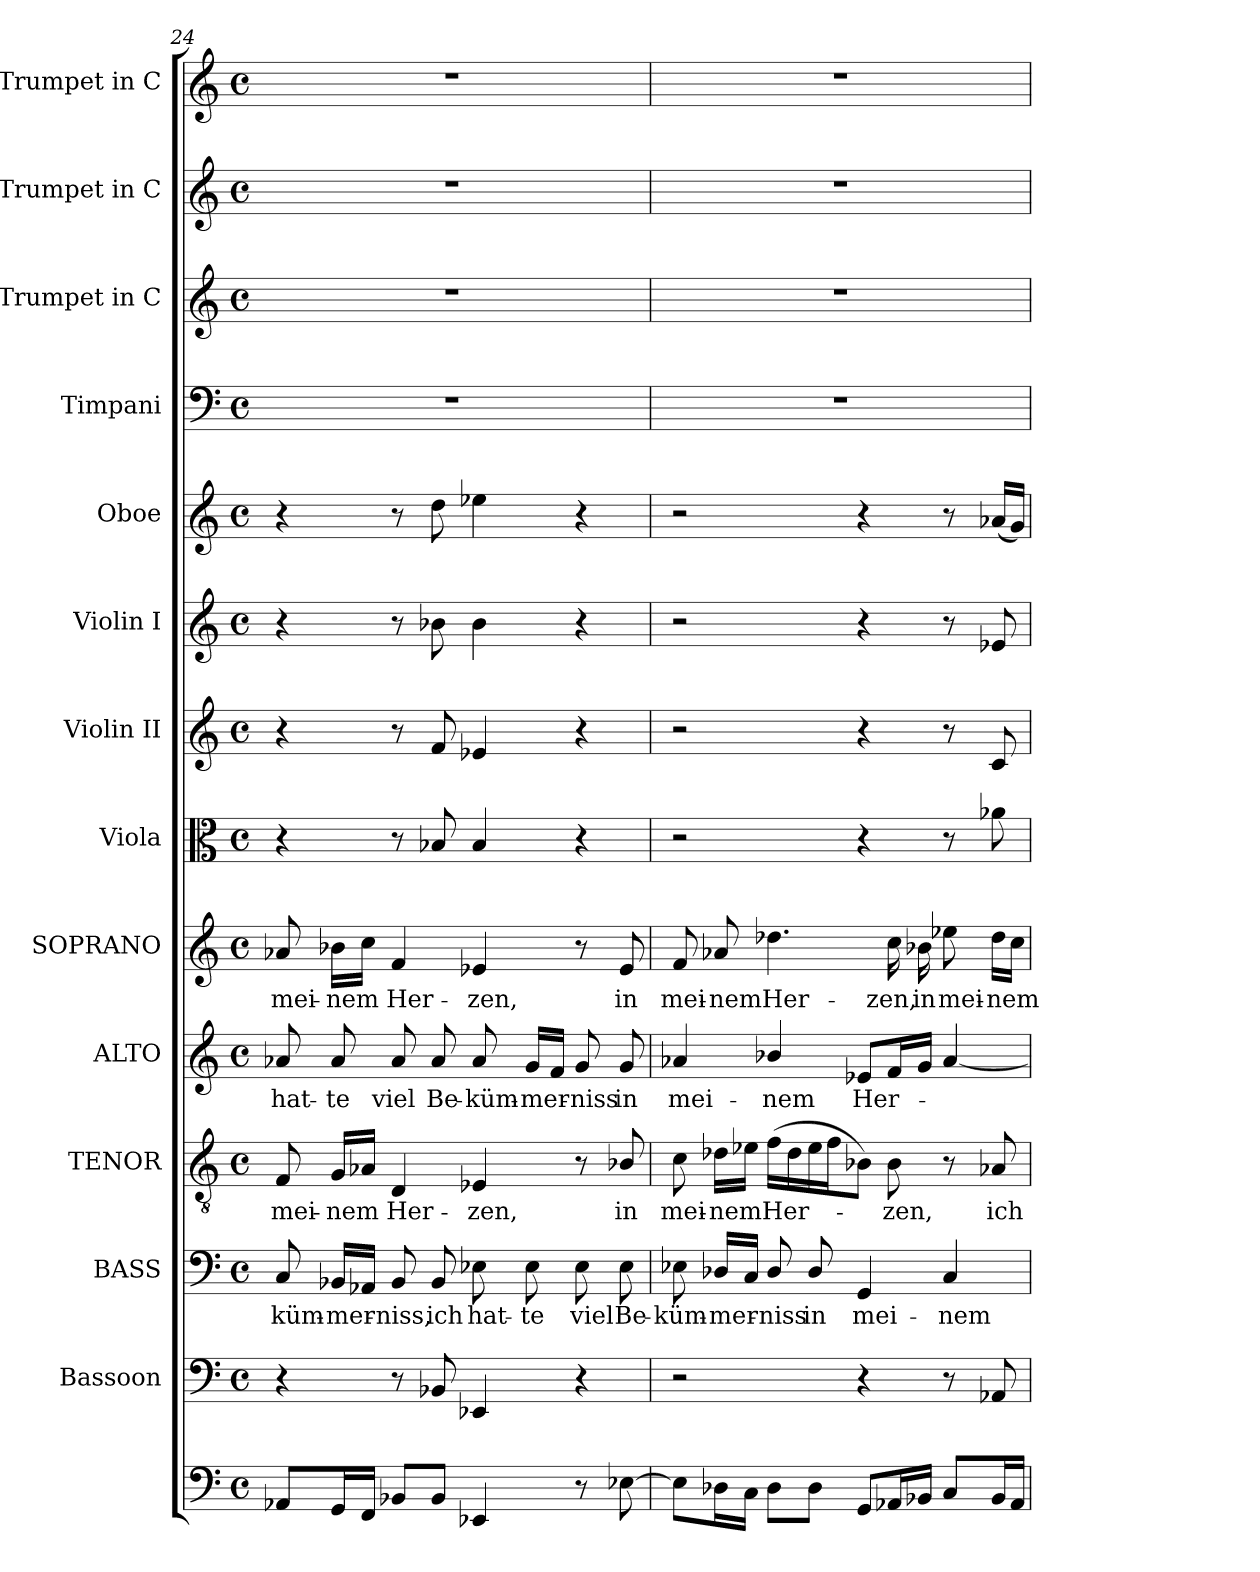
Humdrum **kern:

**kern	**kern	**kern	**text	**kern	**text	**kern	**text	**kern	**text	**kern	**kern	**kern	**kern	**kern	**kern	**kern	**kern
*part14	*part13	*part12	*part12	*part11	*part11	*part10	*part10	*part9	*part9	*part8	*part7	*part6	*part5	*part4	*part3	*part2	*part1
*staff14	*staff13	*staff12	*staff12	*staff11	*staff11	*staff10	*staff10	*staff9	*staff9	*staff8	*staff7	*staff6	*staff5	*staff4	*staff3	*staff2	*staff1
*	*I"Bassoon	*I"BASS	*	*I"TENOR	*	*I"ALTO	*	*I"SOPRANO	*	*I"Viola	*I"Violin II	*I"Violin I	*I"Oboe	*I"Timpani	*I"Trumpet in C	*I"Trumpet in C	*I"Trumpet in C
*	*	*	*	*	*	*I'Alto	*	*I'Soprano	*	*I'Viola	*I'Violin II	*I'Violin I	*I'Oboe	*I'Timp.	*	*	*
*clefF4	*clefF4	*clefF4	*	*clefGv2	*	*clefG2	*	*clefG2	*	*clefC3	*clefG2	*clefG2	*clefG2	*clefF4	*clefG2	*clefG2	*clefG2
*	*	*	*	*ITrd7c12	*	*	*	*	*	*	*	*	*	*	*	*	*
*k[]	*k[]	*k[]	*	*k[]	*	*k[]	*	*k[]	*	*k[]	*k[]	*k[]	*k[]	*k[]	*k[]	*k[]	*k[]
*C:	*C:	*C:	*	*C:	*	*C:	*	*C:	*	*C:	*C:	*C:	*C:	*C:	*C:	*C:	*C:
*M4/4	*M4/4	*M4/4	*	*M4/4	*	*M4/4	*	*M4/4	*	*M4/4	*M4/4	*M4/4	*M4/4	*M4/4	*M4/4	*M4/4	*M4/4
*met(c)	*met(c)	*met(c)	*	*met(c)	*	*met(c)	*	*met(c)	*	*met(c)	*met(c)	*met(c)	*met(c)	*met(c)	*met(c)	*met(c)	*met(c)
=24	=24	=24	=24	=24	=24	=24	=24	=24	=24	=24	=24	=24	=24	=24	=24	=24	=24
!	!	!	!LO:LY:b:color=#000000	!	!	!	!	!	!	!	!	!	!	!	!	!	!
!	!	!	!	!	!LO:LY:b:color=#000000	!	!	!	!	!	!	!	!	!	!	!	!
!	!	!	!	!	!	!	!LO:LY:b:color=#000000	!	!	!	!	!	!	!	!	!	!
!	!	!	!	!	!	!	!	!	!LO:LY:b:color=#000000	!	!	!	!	!	!	!	!
8AA-Xi/L	4r	8Ci/	-küm-	8FFi/	mei-	8a-Xi/	hat-	8a-Xi/	mei-	4r	4r	4r	4r	1r	1r	1r	1r
!	!	!	!LO:LY:b:color=#000000	!	!	!	!	!	!	!	!	!	!	!	!	!	!
!	!	!	!	!	!LO:LY:b:color=#000000	!	!	!	!	!	!	!	!	!	!	!	!
!	!	!	!	!	!	!	!LO:LY:b:color=#000000	!	!	!	!	!	!	!	!	!	!
!	!	!	!	!	!	!	!	!	!LO:LY:b:color=#000000	!	!	!	!	!	!	!	!
16GGi/L	.	16BB-i/LL	-mer-	16GGi/LL	-nem	8a-i/	-te	16b-i\LL	-nem	.	.	.	.	.	.	.	.
16FFi/JJ	.	16AA-Xi/JJ	.	16AA-Xi/JJ	.	.	.	16cci\JJ	.	.	.	.	.	.	.	.	.
!	!	!	!LO:LY:b:color=#000000	!	!	!	!	!	!	!	!	!	!	!	!	!	!
!	!	!	!	!	!LO:LY:b:color=#000000	!	!	!	!	!	!	!	!	!	!	!	!
!	!	!	!	!	!	!	!LO:LY:b:color=#000000	!	!	!	!	!	!	!	!	!	!
!	!	!	!	!	!	!	!	!	!LO:LY:b:color=#000000	!	!	!	!	!	!	!	!
8BB-i/L	8r	8BB-i/	-niss,	4DDi/	Her-	8a-i/	viel	4fi/	Her-	8r	8r	8r	8r	.	.	.	.
!	!	!	!LO:LY:b:color=#000000	!	!	!	!	!	!	!	!	!	!	!	!	!	!
!	!	!	!	!	!	!	!LO:LY:b:color=#000000	!	!	!	!	!	!	!	!	!	!
8BB-i/J	8BB-i/	8BB-i/	ich	.	.	8a-i/	Be-	.	.	8B-i/	8fi/	8b-i\	8ddi\	.	.	.	.
!	!	!	!LO:LY:b:color=#000000	!	!	!	!	!	!	!	!	!	!	!	!	!	!
!	!	!	!	!	!LO:LY:b:color=#000000	!	!	!	!	!	!	!	!	!	!	!	!
!	!	!	!	!	!	!	!LO:LY:b:color=#000000	!	!	!	!	!	!	!	!	!	!
!	!	!	!	!	!	!	!	!	!LO:LY:b:color=#000000	!	!	!	!	!	!	!	!
4EE-i/	4EE-i/	8E-i\	hat-	4EE-i/	-zen,	8a-i/	-küm-	4e-i/	-zen,	4B-i/	4e-i/	4b-i\	4ee-i\	.	.	.	.
!	!	!	!LO:LY:b:color=#000000	!	!	!	!	!	!	!	!	!	!	!	!	!	!
!	!	!	!	!	!	!	!LO:LY:b:color=#000000	!	!	!	!	!	!	!	!	!	!
.	.	8E-i\	-te	.	.	16gi/LL	-mer-	.	.	.	.	.	.	.	.	.	.
.	.	.	.	.	.	16fi/JJ	.	.	.	.	.	.	.	.	.	.	.
!	!	!	!LO:LY:b:color=#000000	!	!	!	!	!	!	!	!	!	!	!	!	!	!
!	!	!	!	!	!	!	!LO:LY:b:color=#000000	!	!	!	!	!	!	!	!	!	!
8r	4r	8E-i\	viel	8r	.	8gi/	-niss	8r	.	4r	4r	4r	4r	.	.	.	.
!	!	!	!LO:LY:b:color=#000000	!	!	!	!	!	!	!	!	!	!	!	!	!	!
!	!	!	!	!	!LO:LY:b:color=#000000	!	!	!	!	!	!	!	!	!	!	!	!
!	!	!	!	!	!	!	!LO:LY:b:color=#000000	!	!	!	!	!	!	!	!	!	!
!	!	!	!	!	!	!	!	!	!LO:LY:b:color=#000000	!	!	!	!	!	!	!	!
[8E-i\	.	8E-i\	Be-	8BB-i/	in	8gi/	in	8e-i/	in	.	.	.	.	.	.	.	.
=25	=25	=25	=25	=25	=25	=25	=25	=25	=25	=25	=25	=25	=25	=25	=25	=25	=25
!	!	!	!LO:LY:b:color=#000000	!	!	!	!	!	!	!	!	!	!	!	!	!	!
!	!	!	!	!	!LO:LY:b:color=#000000	!	!	!	!	!	!	!	!	!	!	!	!
!	!	!	!	!	!	!	!LO:LY:b:color=#000000	!	!	!	!	!	!	!	!	!	!
!	!	!	!	!	!	!	!	!	!LO:LY:b:color=#000000	!	!	!	!	!	!	!	!
8E-i\L]	2r	8E-i\	-küm-	8Ci\	mei-	4a-Xi/	mei-	8fi/	mei-	2r	2r	2r	2r	1r	1r	1r	1r
!	!	!	!LO:LY:b:color=#000000	!	!	!	!	!	!	!	!	!	!	!	!	!	!
!	!	!	!	!	!LO:LY:b:color=#000000	!	!	!	!	!	!	!	!	!	!	!	!
!	!	!	!	!	!	!	!	!	!LO:LY:b:color=#000000	!	!	!	!	!	!	!	!
16D-Xi\L	.	16D-Xi/LL	-mer-	16D-Xi\LL	-nem	.	.	8a-Xi/	-nem	.	.	.	.	.	.	.	.
16Ci\JJ	.	16Ci/JJ	.	16E-i\JJ	.	.	.	.	.	.	.	.	.	.	.	.	.
!	!	!	!LO:LY:b:color=#000000	!	!	!	!	!	!	!	!	!	!	!	!	!	!
!	!	!	!	!	!LO:LY:b:color=#000000	!	!	!	!	!	!	!	!	!	!	!	!
!	!	!	!	!	!	!	!LO:LY:b:color=#000000	!	!	!	!	!	!	!	!	!	!
!	!	!	!	!	!	!	!	!	!LO:LY:b:color=#000000	!	!	!	!	!	!	!	!
8D-i\L	.	8D-i/	-niss	(16Fi\LL	Her-	4b-i/	-nem	4.dd-Xi\	Her-	.	.	.	.	.	.	.	.
.	.	.	.	16D-i\	.	.	.	.	.	.	.	.	.	.	.	.	.
!	!	!	!LO:LY:b:color=#000000	!	!	!	!	!	!	!	!	!	!	!	!	!	!
8D-i\J	.	8D-i/	in	16E-i\	.	.	.	.	.	.	.	.	.	.	.	.	.
.	.	.	.	16Fi\J	.	.	.	.	.	.	.	.	.	.	.	.	.
!	!	!	!LO:LY:b:color=#000000	!	!	!	!	!	!	!	!	!	!	!	!	!	!
!	!	!	!	!	!	!	!LO:LY:b:color=#000000	!	!	!	!	!	!	!	!	!	!
8GGi/L	4r	4GGi/	mei-	8BB-i\J)	.	8e-i/L	Her-	.	.	4r	4r	4r	4r	.	.	.	.
!	!	!	!	!	!LO:LY:b:color=#000000	!	!	!	!	!	!	!	!	!	!	!	!
!	!	!	!	!	!	!	!	!	!LO:LY:b:color=#000000	!	!	!	!	!	!	!	!
16AA-Xi/L	.	.	.	8BB-i\	-zen,	16fi/L	.	16cci\	-zen,	.	.	.	.	.	.	.	.
!	!	!	!	!	!	!	!	!	!LO:LY:b:color=#000000	!	!	!	!	!	!	!	!
16BB-i/JJ	.	.	.	.	.	16gi/JJ	.	16b-i\	in	.	.	.	.	.	.	.	.
!	!	!	!LO:LY:b:color=#000000	!	!	!	!	!	!	!	!	!	!	!	!	!	!
!	!	!	!	!	!	!	!	!	!LO:LY:b:color=#000000	!	!	!	!	!	!	!	!
8Ci/L	8r	4Ci/	-nem	8r	.	[4a-i/	.	8ee-i\	mei-	8r	8r	8r	8r	.	.	.	.
!	!	!	!	!	!LO:LY:b:color=#000000	!	!	!	!	!	!	!	!	!	!	!	!
!	!	!	!	!	!	!	!	!	!LO:LY:b:color=#000000	!	!	!	!	!	!	!	!
16BB-i/L	8AA-Xi/	.	.	8AA-Xi/	ich	.	.	16dd-i\LL	-nem	8a-Xi\	8ci/	8e-i/	(16a-Xi/LL	.	.	.	.
16AA-i/JJ	.	.	.	.	.	.	.	16cci\JJ	.	.	.	.	16gi/JJ)	.	.	.	.
=	=	=	=	=	=	=	=	=	=	=	=	=	=	=	=	=	=
*-	*-	*-	*-	*-	*-	*-	*-	*-	*-	*-	*-	*-	*-	*-	*-	*-	*-
